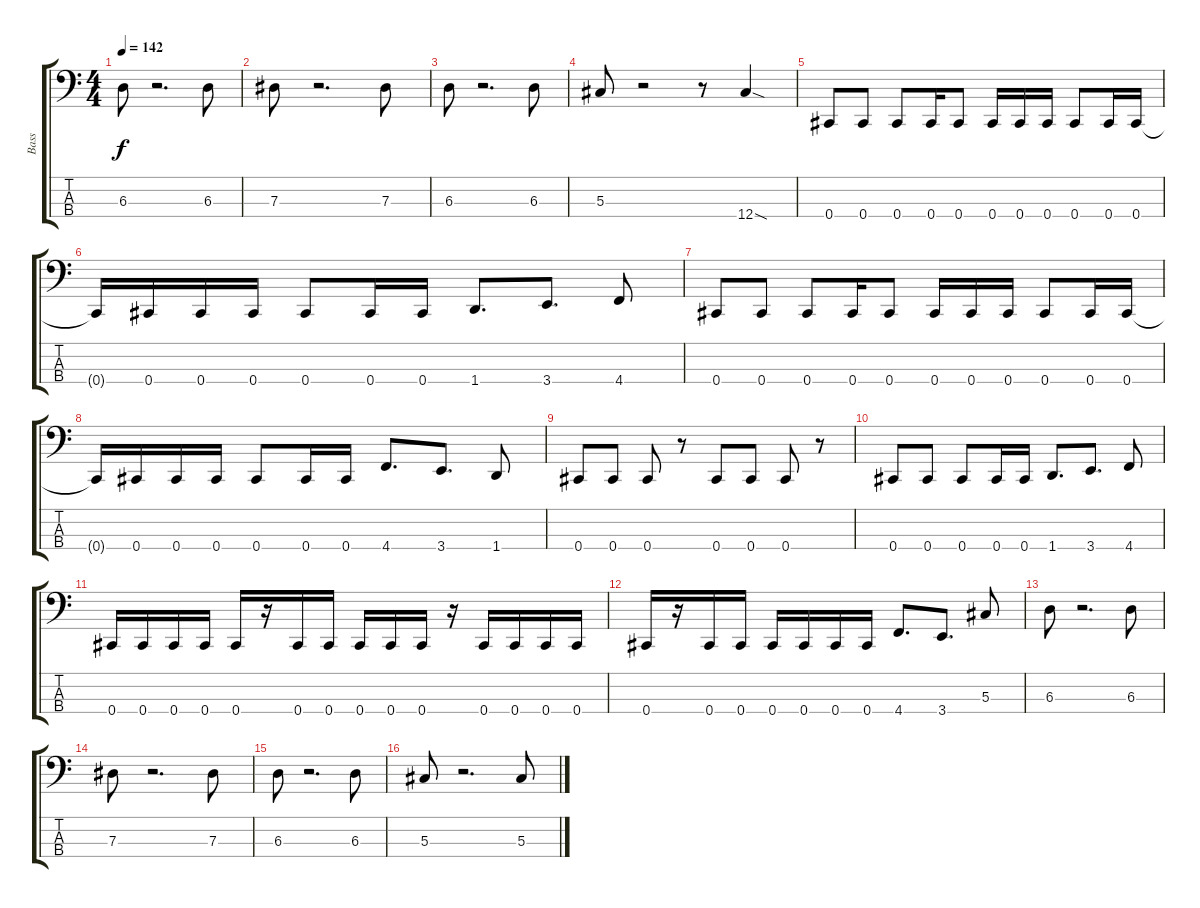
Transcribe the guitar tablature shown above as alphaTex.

\track ("Bass" "Bass") {instrument electricbasspick}
\staff {score tabs}
\tuning (Gb2 Db2 Ab1 Db1) {hide}
\ts (4 4)
\tempo 142
\clef f4
\ks c
6.3.8{dy f} r.2{d} 6.3.8 |
7.3.8 r.2{d} 7.3.8 |
6.3.8 r.2{d} 6.3.8 |
5.3.8 r.2 r.8 12.4{sod}.4 |
0.4.8 0.4.8 0.4.8 0.4.16 0.4.8 0.4.16 0.4.16 0.4.16 0.4.8 0.4.16 0.4.16 |
0.4{t}.16 0.4.16 0.4.16 0.4.16 0.4.8 0.4.16 0.4.16 1.4.8{d} 3.4.8{d} 4.4.8 |
0.4.8 0.4.8 0.4.8 0.4.16 0.4.8 0.4.16 0.4.16 0.4.16 0.4.8 0.4.16 0.4.16 |
0.4{t}.16 0.4.16 0.4.16 0.4.16 0.4.8 0.4.16 0.4.16 4.4.8{d} 3.4.8{d} 1.4.8 |
0.4.8 0.4.8 0.4.8 r.8 0.4.8 0.4.8 0.4.8 r.8 |
0.4.8 0.4.8 0.4.8 0.4.16 0.4.16 1.4.8{d} 3.4.8{d} 4.4.8 |
0.4.16 0.4.16 0.4.16 0.4.16 0.4.16 r.16 0.4.16 0.4.16 0.4.16 0.4.16 0.4.16 r.16 0.4.16 0.4.16 0.4.16 0.4.16 |
0.4.16 r.16 0.4.16 0.4.16 0.4.16 0.4.16 0.4.16 0.4.16 4.4.8{d} 3.4.8{d} 5.3.8 |
6.3.8 r.2{d} 6.3.8 |
7.3.8 r.2{d} 7.3.8 |
6.3.8 r.2{d} 6.3.8 |
5.3.8 r.2{d} 5.3.8
